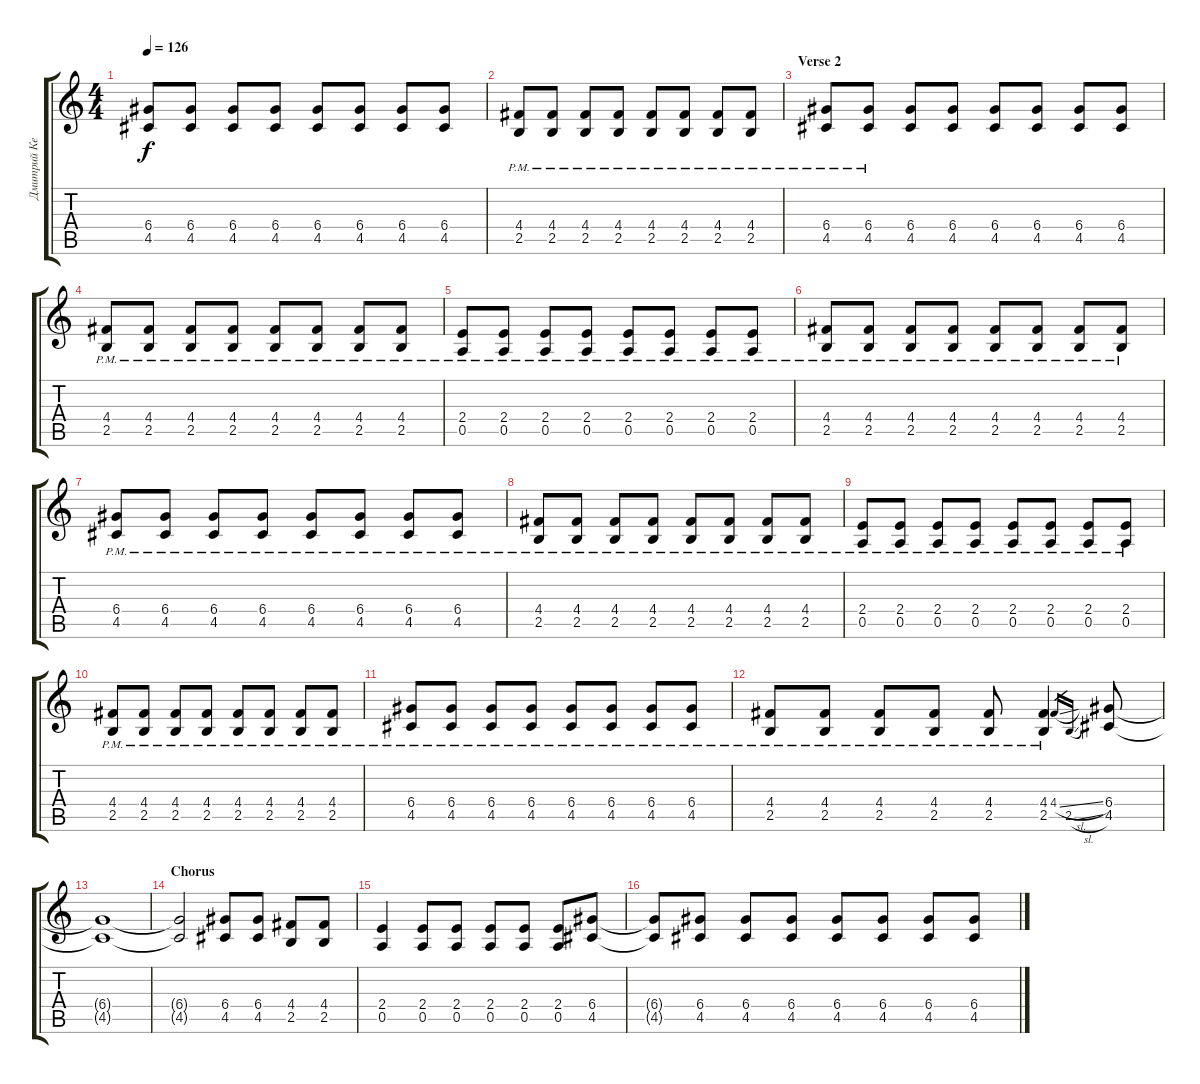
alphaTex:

\track ("Дмитрий Кежватов (Гитара 1)" "Дмитрий Ке") {instrument distortionguitar}
\staff {score tabs}
\tuning (E4 B3 G3 D3 A2 E2) {hide}
\ts (4 4)
\tempo 126
\clef g2
\ks c
(6.4{t} 4.5{t}).8{dy f} (6.4 4.5).8 (6.4 4.5).8 (6.4 4.5).8 (6.4 4.5).8 (6.4 4.5).8 (6.4 4.5).8 (6.4 4.5).8 |
(4.4{pm} 2.5{pm}).8 (4.4{pm} 2.5{pm}).8 (4.4{pm} 2.5{pm}).8 (4.4{pm} 2.5{pm}).8 (4.4{pm} 2.5{pm}).8 (4.4{pm} 2.5{pm}).8 (4.4{pm} 2.5{pm}).8 (4.4{pm} 2.5{pm}).8 |
\section ("" "Verse 2")
(6.4{pm} 4.5{pm}).8 (6.4{pm} 4.5{pm}).8 (6.4 4.5).8 (6.4 4.5).8 (6.4 4.5).8 (6.4 4.5).8 (6.4 4.5).8 (6.4 4.5).8 |
(4.4{pm} 2.5{pm}).8 (4.4{pm} 2.5{pm}).8 (4.4{pm} 2.5{pm}).8 (4.4{pm} 2.5{pm}).8 (4.4{pm} 2.5{pm}).8 (4.4{pm} 2.5{pm}).8 (4.4{pm} 2.5{pm}).8 (4.4{pm} 2.5{pm}).8 |
(2.4{pm} 0.5{pm}).8 (2.4{pm} 0.5{pm}).8 (2.4{pm} 0.5{pm}).8 (2.4{pm} 0.5{pm}).8 (2.4{pm} 0.5{pm}).8 (2.4{pm} 0.5{pm}).8 (2.4{pm} 0.5{pm}).8 (2.4{pm} 0.5{pm}).8 |
(4.4{pm} 2.5{pm}).8 (4.4{pm} 2.5{pm}).8 (4.4{pm} 2.5{pm}).8 (4.4{pm} 2.5{pm}).8 (4.4{pm} 2.5{pm}).8 (4.4{pm} 2.5{pm}).8 (4.4{pm} 2.5{pm}).8 (4.4{pm} 2.5{pm}).8 |
(6.4{pm} 4.5{pm}).8 (6.4{pm} 4.5{pm}).8 (6.4{pm} 4.5{pm}).8 (6.4{pm} 4.5{pm}).8 (6.4{pm} 4.5{pm}).8 (6.4{pm} 4.5{pm}).8 (6.4{pm} 4.5{pm}).8 (6.4{pm} 4.5{pm}).8 |
(4.4{pm} 2.5{pm}).8 (4.4{pm} 2.5{pm}).8 (4.4{pm} 2.5{pm}).8 (4.4{pm} 2.5{pm}).8 (4.4{pm} 2.5{pm}).8 (4.4{pm} 2.5{pm}).8 (4.4{pm} 2.5{pm}).8 (4.4{pm} 2.5{pm}).8 |
(2.4{pm} 0.5{pm}).8 (2.4{pm} 0.5{pm}).8 (2.4{pm} 0.5{pm}).8 (2.4{pm} 0.5{pm}).8 (2.4{pm} 0.5{pm}).8 (2.4{pm} 0.5{pm}).8 (2.4{pm} 0.5{pm}).8 (2.4{pm} 0.5{pm}).8 |
(4.4{pm} 2.5{pm}).8 (4.4{pm} 2.5{pm}).8 (4.4{pm} 2.5{pm}).8 (4.4{pm} 2.5{pm}).8 (4.4{pm} 2.5{pm}).8 (4.4{pm} 2.5{pm}).8 (4.4{pm} 2.5{pm}).8 (4.4{pm} 2.5{pm}).8 |
(6.4{pm} 4.5{pm}).8 (6.4{pm} 4.5{pm}).8 (6.4{pm} 4.5{pm}).8 (6.4{pm} 4.5{pm}).8 (6.4{pm} 4.5{pm}).8 (6.4{pm} 4.5{pm}).8 (6.4{pm} 4.5{pm}).8 (6.4{pm} 4.5{pm}).8 |
(4.4{pm} 2.5{pm}).8 (4.4{pm} 2.5{pm}).8 (4.4{pm} 2.5{pm}).8 (4.4{pm} 2.5{pm}).8 (4.4{pm} 2.5{pm}).8 (4.4{pm} 2.5{pm}).4 4.4{sl}.16{gr} 2.5{sl}.16{gr} (6.4 4.5).8 |
(6.4{t} 4.5{t}).1{volume 7} |
\section ("" "Chorus")
(6.4{t} 4.5{t}).2 (6.4 4.5).8{volume 14} (6.4 4.5).8 (4.4 2.5).8 (4.4 2.5).8 |
(2.4 0.5).4 (2.4 0.5).8 (2.4 0.5).8 (2.4 0.5).8 (2.4 0.5).8 (2.4 0.5).8 (6.4 4.5).8 |
(6.4{t} 4.5{t}).8 (6.4 4.5).8 (6.4 4.5).8 (6.4 4.5).8 (6.4 4.5).8 (6.4 4.5).8 (6.4 4.5).8 (6.4 4.5).8
